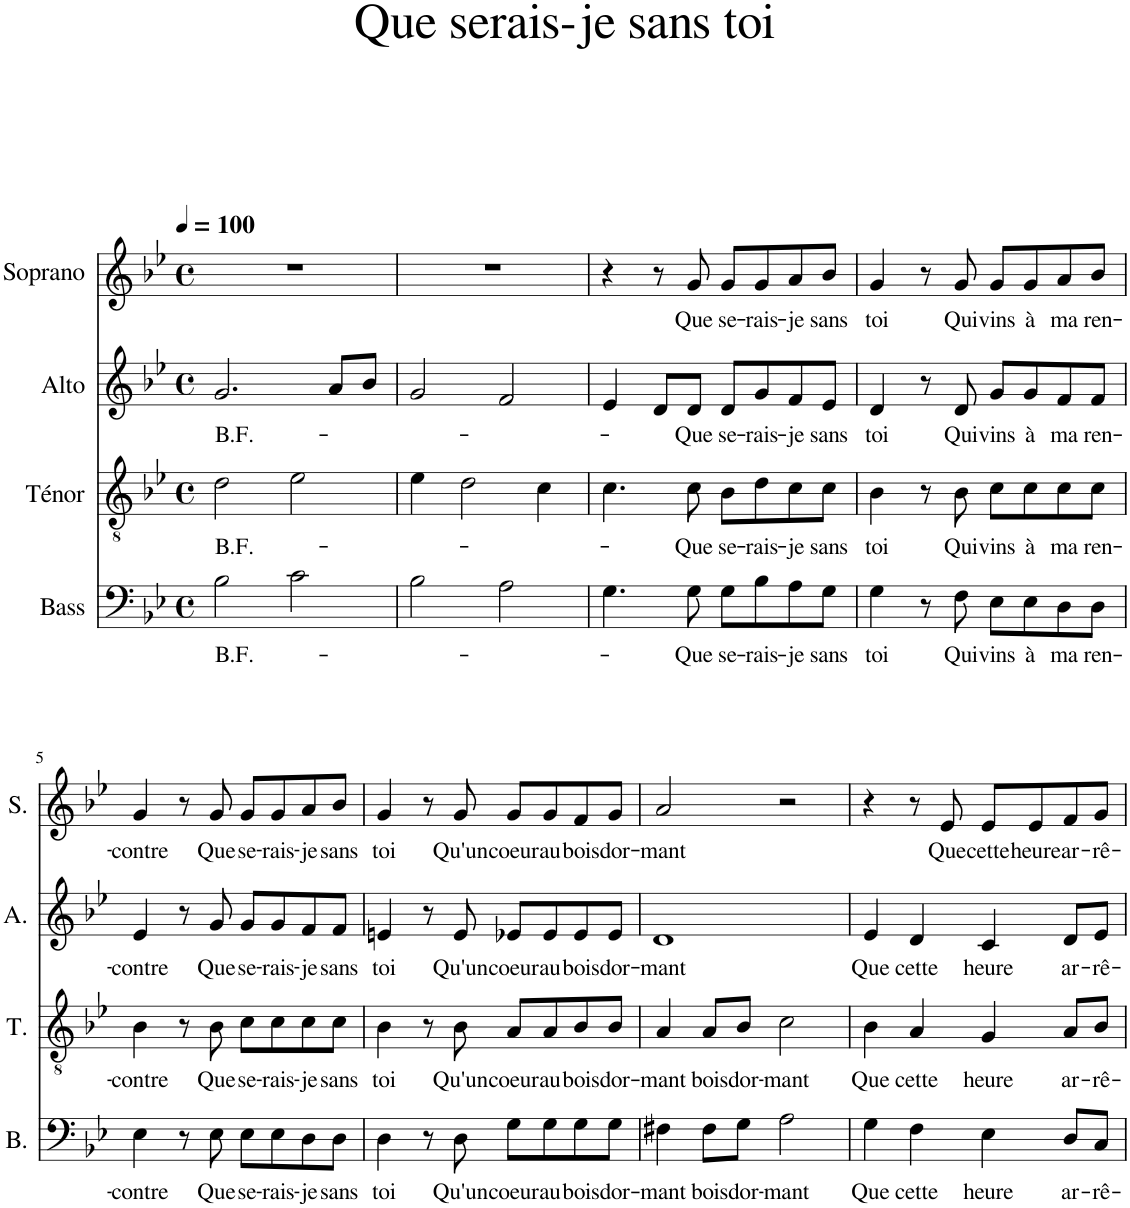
**kern	**text	**kern	**text	**kern	**text	**kern	**text
*part4	*part4	*part3	*part3	*part2	*part2	*part1	*part1
*staff4	*staff4	*staff3	*staff3	*staff2	*staff2	*staff1	*staff1
*I"Bass	*	*I"Ténor	*	*I"Alto	*	*I"Soprano	*
*I'B.	*	*I'T.	*	*I'A.	*	*I'S.	*
*clefF4	*	*clefGv2	*	*clefG2	*	*clefG2	*
*k[b-e-]	*	*k[b-e-]	*	*k[b-e-]	*	*k[b-e-]	*
*M4/4	*	*M4/4	*	*M4/4	*	*M4/4	*
*met(c)	*	*met(c)	*	*met(c)	*	*met(c)	*
*MM100	*	*MM100	*	*MM100	*	*MM100	*
=1	=1	=1	=1	=1	=1	=1	=1
!	!LO:LY:b	!	!LO:LY:b	!	!LO:LY:b	!	!
2B-\	B.F.-	2d\	B.F.-	2.g/	B.F.-	1r	.
2c\	.	2e-\	.	.	.	.	.
.	.	.	.	8a/L	.	.	.
.	.	.	.	8b-/J	.	.	.
=2	=2	=2	=2	=2	=2	=2	=2
2B-\	.	4e-\	.	2g/	.	1r	.
.	.	2d\	.	.	.	.	.
2A\	.	.	.	2f/	.	.	.
.	.	4c\	.	.	.	.	.
=3	=3	=3	=3	=3	=3	=3	=3
4.G\	.	4.c\	.	4e-/	.	4r	.
.	.	.	.	8d/L	.	8r	.
!	!LO:LY:b	!	!LO:LY:b	!	!LO:LY:b	!	!LO:LY:b
8G\	-Que	8c\	-Que	8d/J	-Que	8g/	Que
!	!LO:LY:b	!	!LO:LY:b	!	!LO:LY:b	!	!LO:LY:b
8G\L	se-	8B-\L	se-	8d/L	se-	8g/L	se-
!	!LO:LY:b	!	!LO:LY:b	!	!LO:LY:b	!	!LO:LY:b
8B-\	-rais-	8d\	-rais-	8g/	-rais-	8g/	-rais-
!	!LO:LY:b	!	!LO:LY:b	!	!LO:LY:b	!	!LO:LY:b
8A\	-je	8c\	-je	8f/	-je	8a/	-je
!	!LO:LY:b	!	!LO:LY:b	!	!LO:LY:b	!	!LO:LY:b
8G\J	sans	8c\J	sans	8e-/J	sans	8b-/J	sans
=4	=4	=4	=4	=4	=4	=4	=4
!	!LO:LY:b	!	!LO:LY:b	!	!LO:LY:b	!	!LO:LY:b
4G\	toi	4B-\	toi	4d/	toi	4g/	toi
8r	.	8r	.	8r	.	8r	.
!	!LO:LY:b	!	!LO:LY:b	!	!LO:LY:b	!	!LO:LY:b
8F\	Qui	8B-\	Qui	8d/	Qui	8g/	Qui
!	!LO:LY:b	!	!LO:LY:b	!	!LO:LY:b	!	!LO:LY:b
8E-\L	vins	8c\L	vins	8g/L	vins	8g/L	vins
!	!LO:LY:b	!	!LO:LY:b	!	!LO:LY:b	!	!LO:LY:b
8E-\	à	8c\	à	8g/	à	8g/	à
!	!LO:LY:b	!	!LO:LY:b	!	!LO:LY:b	!	!LO:LY:b
8D\	ma	8c\	ma	8f/	ma	8a/	ma
!	!LO:LY:b	!	!LO:LY:b	!	!LO:LY:b	!	!LO:LY:b
8D\J	ren-	8c\J	ren-	8f/J	ren-	8b-/J	ren-
!!LO:LB:g=z
=5	=5	=5	=5	=5	=5	=5	=5
!	!LO:LY:b	!	!LO:LY:b	!	!LO:LY:b	!	!LO:LY:b
4E-\	-contre	4B-\	-contre	4e-/	-contre	4g/	-contre
8r	.	8r	.	8r	.	8r	.
!	!LO:LY:b	!	!LO:LY:b	!	!LO:LY:b	!	!LO:LY:b
8E-\	Que	8B-\	Que	8g/	Que	8g/	Que
!	!LO:LY:b	!	!LO:LY:b	!	!LO:LY:b	!	!LO:LY:b
8E-\L	se-	8c\L	se-	8g/L	se-	8g/L	se-
!	!LO:LY:b	!	!LO:LY:b	!	!LO:LY:b	!	!LO:LY:b
8E-\	-rais-	8c\	-rais-	8g/	-rais-	8g/	-rais-
!	!LO:LY:b	!	!LO:LY:b	!	!LO:LY:b	!	!LO:LY:b
8D\	-je	8c\	-je	8f/	-je	8a/	-je
!	!LO:LY:b	!	!LO:LY:b	!	!LO:LY:b	!	!LO:LY:b
8D\J	sans	8c\J	sans	8f/J	sans	8b-/J	sans
=6	=6	=6	=6	=6	=6	=6	=6
!	!LO:LY:b	!	!LO:LY:b	!	!LO:LY:b	!	!LO:LY:b
4D\	toi	4B-\	toi	4en/	toi	4g/	toi
8r	.	8r	.	8r	.	8r	.
!	!LO:LY:b	!	!LO:LY:b	!	!LO:LY:b	!	!LO:LY:b
8D\	Qu'un	8B-\	Qu'un	8e/	Qu'un	8g/	Qu'un
!	!LO:LY:b	!	!LO:LY:b	!	!LO:LY:b	!	!LO:LY:b
8G\L	coeur	8A/L	coeur	8e-X/L	coeur	8g/L	coeur
!	!LO:LY:b	!	!LO:LY:b	!	!LO:LY:b	!	!LO:LY:b
8G\	au	8A/	au	8e-/	au	8g/	au
!	!LO:LY:b	!	!LO:LY:b	!	!LO:LY:b	!	!LO:LY:b
8G\	bois	8B-/	bois	8e-/	bois	8f/	bois
!	!LO:LY:b	!	!LO:LY:b	!	!LO:LY:b	!	!LO:LY:b
8G\J	dor-	8B-/J	dor-	8e-/J	dor-	8g/J	dor-
=7	=7	=7	=7	=7	=7	=7	=7
!	!LO:LY:b	!	!LO:LY:b	!	!LO:LY:b	!	!LO:LY:b
4F#X\	-mant	4A/	-mant	1d	-mant	2a/	-mant
!	!LO:LY:b	!	!LO:LY:b	!	!	!	!
8F#\L	bois	8A/L	bois	.	.	.	.
!	!LO:LY:b	!	!LO:LY:b	!	!	!	!
8G\J	dor-	8B-/J	dor-	.	.	.	.
!	!LO:LY:b	!	!LO:LY:b	!	!	!	!
2A\	-mant	2c\	-mant	.	.	2r	.
=8	=8	=8	=8	=8	=8	=8	=8
!	!LO:LY:b	!	!LO:LY:b	!	!LO:LY:b	!	!
4G\	Que	4B-\	Que	4e-/	Que	4r	.
!	!LO:LY:b	!	!LO:LY:b	!	!LO:LY:b	!	!
4F\	cette	4A/	cette	4d/	cette	8r	.
!	!	!	!	!	!	!	!LO:LY:b
.	.	.	.	.	.	8e-/	Que
!	!LO:LY:b	!	!LO:LY:b	!	!LO:LY:b	!	!LO:LY:b
4E-\	heure	4G/	heure	4c/	heure	8e-/L	cette
!	!	!	!	!	!	!	!LO:LY:b
.	.	.	.	.	.	8e-/	heure
!	!LO:LY:b	!	!LO:LY:b	!	!LO:LY:b	!	!LO:LY:b
8D/L	ar-	8A/L	ar-	8d/L	ar-	8f/	ar-
!	!LO:LY:b	!	!LO:LY:b	!	!LO:LY:b	!	!LO:LY:b
8C/J	-rê-	8B-/J	-rê-	8e-/J	-rê-	8g/J	-rê-
=	=	=	=	=	=	=	=
*-	*-	*-	*-	*-	*-	*-	*-
